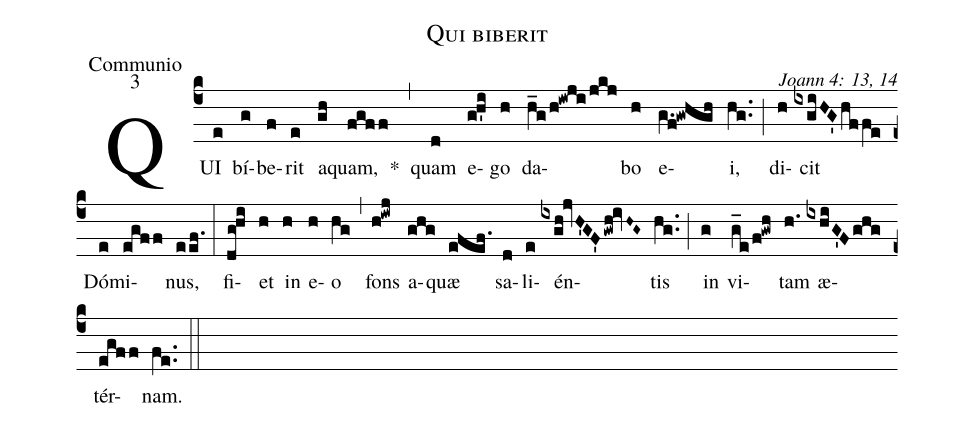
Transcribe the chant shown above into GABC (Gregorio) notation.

name: Qui biberit;
office-part: Communio;
mode: 3;
commentary: Joann 4: 13, 14;
%%
(c4) QUI(e) bí(g)be(f)rit(e) a(gh)quam,(fgff) *(,) quam(d) e(gh'i)go(h) da(h_g/h!iwji/jkj)bo(h) e(g.f!gwhgh)i,(hg..) (;) di(h)cit(ixgiHG'hffe) Dó(e)mi(egff)nus,(eef.) (:)
fi(dg!hi)et(h) in(h) e(h)o(hg) (,) fons(h!iwj) a(ghg)quæ(efef.) sa(d)li(e)én(ixgh!jvH'GF'gwh!ivH~G~)tis(hg..) (;) in(g) vi(g_e/f!gwh)tam(h.) æ(ixhiG'Fghg)tér(egff)nam.(fe..) (::)
